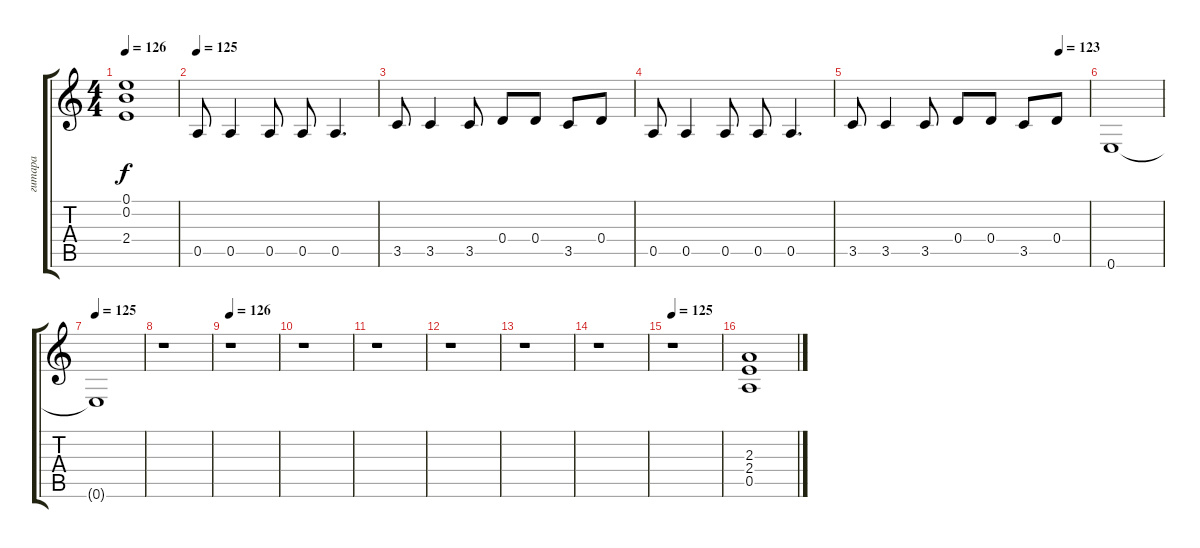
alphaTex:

\track ("гитара" "гитара") {instrument distortionguitar}
\staff {score tabs}
\tuning (E4 B3 G3 D3 A2 E2) {hide}
\ts (4 4)
\tempo 126
\clef g2
\ks c
(0.1 0.2 2.4).1{dy f} |
\tempo 125
0.5.8 0.5.4 0.5.8 0.5.8 0.5.4{d} |
3.5.8 3.5.4 3.5.8 0.4.8 0.4.8 3.5.8 0.4.8 |
0.5.8 0.5.4 0.5.8 0.5.8 0.5.4{d} |
\tempo (123 0.875)
3.5.8 3.5.4 3.5.8 0.4.8 0.4.8 3.5.8 0.4.8 |
0.6.1 |
\tempo 125
0.6{t}.1 |
r.1 |
\tempo 126
r.1 |
r.1 |
r.1 |
r.1 |
r.1 |
r.1 |
\tempo 125
r.1 |
(2.3 2.4 0.5).1
